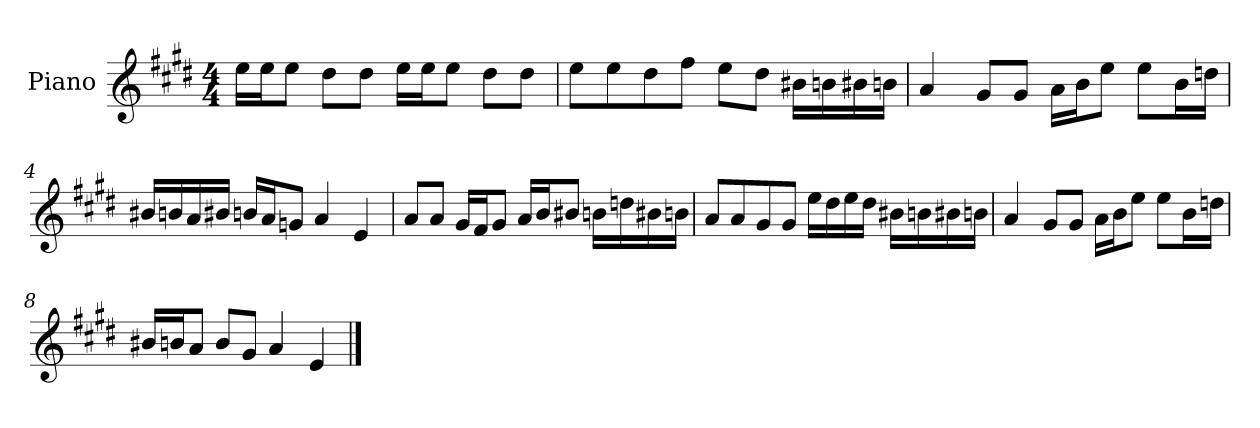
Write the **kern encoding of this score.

**kern
*part1
*staff1
*I"Piano
*I'P-no
*clefG2
*k[f#c#g#d#]
*M4/4
*MM90
=1
16ee\LL
16ee\J
8ee\J
8dd#\L
8dd#\J
16ee\LL
16ee\J
8ee\J
8dd#\L
8dd#\J
=2
8ee\L
8ee\
8dd#\
8ff#\J
8ee\L
8dd#\J
16b#X\LL
16bn\
16b#X\
16bn\JJ
=3
4a/
8g#/L
8g#/J
16a\LL
16b\J
8ee\J
8ee\L
16b\L
16ddn\JJ
!!LO:LB:g=z
=4
16b#X/LL
16bn/
16a/
16b#X/JJ
16bn/LL
16a/J
8gn/J
4a/
4e/
=5
8a/L
8a/J
16g#/LL
16f#/J
8g#/J
16a/LL
16b/J
8b#X/J
16bn\LL
16ddn\
16b#X\
16bn\JJ
=6
8a/L
8a/
8g#/
8g#/J
16ee\LL
16dd#\
16ee\
16dd#\JJ
16b#X\LL
16bn\
16b#X\
16bn\JJ
!!LO:LB:g=z
=7
4a/
8g#/L
8g#/J
16a\LL
16b\J
8ee\J
8ee\L
16b\L
16ddn\JJ
=8
16b#X/LL
16bn/J
8a/J
8b/L
8g#/J
4a/
4e/
==
*-
